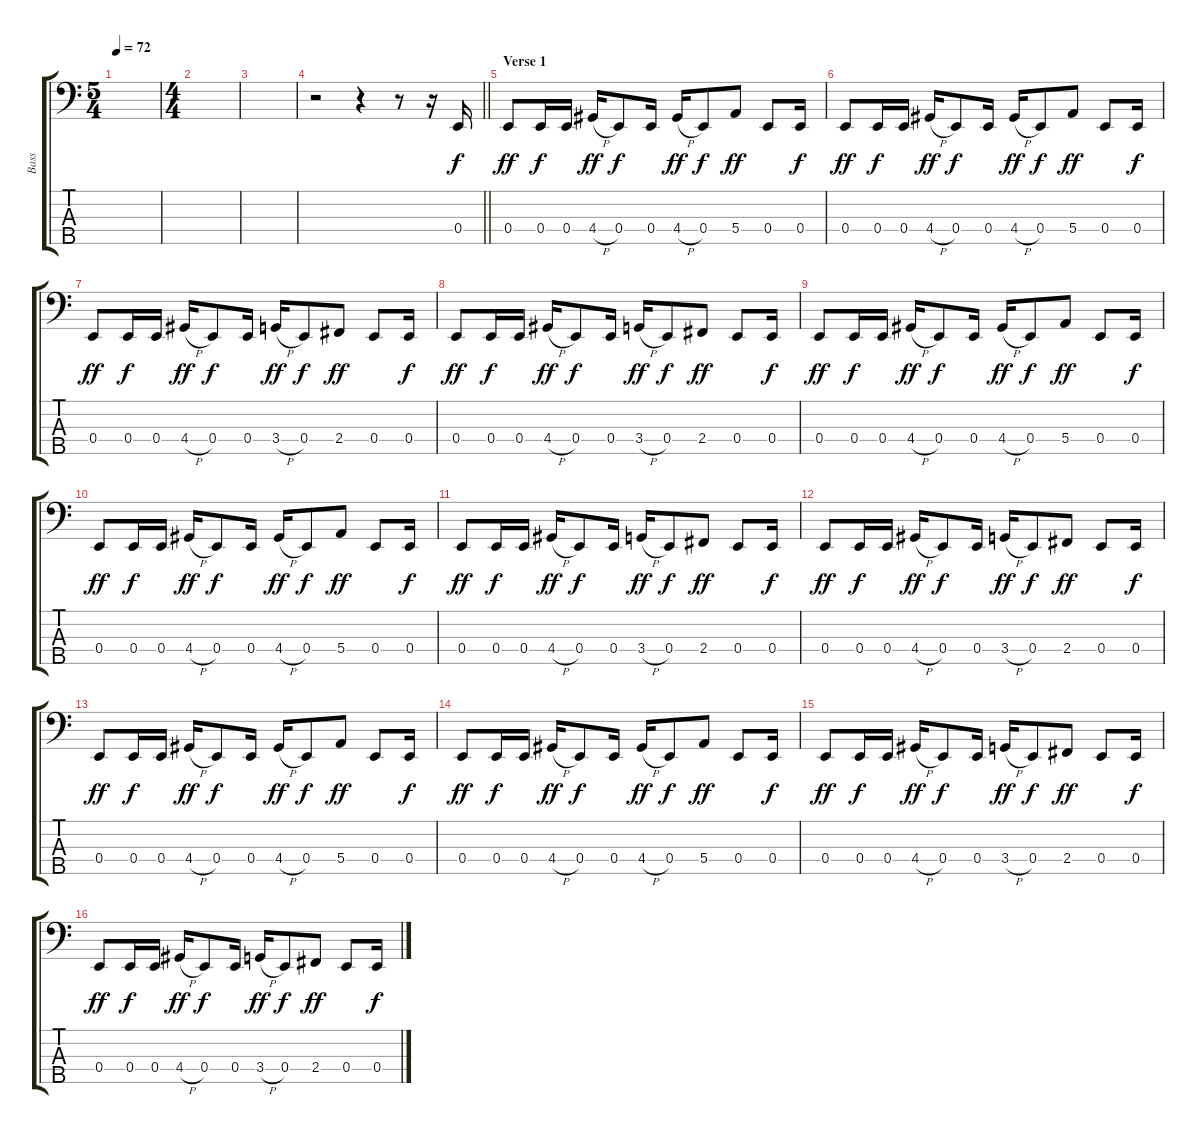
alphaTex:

\track ("Bass" "Bass") {instrument electricbassfinger}
\staff {score tabs}
\tuning (G2 D2 A1 E1 B0) {hide}
\ts (5 4)
\tempo 72
\clef f4
\ks c
|
\ts (4 4)
|
|
\barLineRight lightlight
r.2 r.4 r.8 r.16 0.4.16 |
\section ("" "Verse 1")
0.4.8{dy ff} 0.4.16{dy f} 0.4.16 4.4{h}.16{dy ff} 0.4.8{dy f} 0.4.16 4.4{h}.16{dy ff} 0.4.8{dy f} 5.4.8{dy ff} 0.4.8 0.4.16{dy f} |
0.4.8{dy ff} 0.4.16{dy f} 0.4.16 4.4{h}.16{dy ff} 0.4.8{dy f} 0.4.16 4.4{h}.16{dy ff} 0.4.8{dy f} 5.4.8{dy ff} 0.4.8 0.4.16{dy f} |
0.4.8{dy ff} 0.4.16{dy f} 0.4.16 4.4{h}.16{dy ff} 0.4.8{dy f} 0.4.16 3.4{h}.16{dy ff} 0.4.8{dy f} 2.4.8{dy ff} 0.4.8 0.4.16{dy f} |
0.4.8{dy ff} 0.4.16{dy f} 0.4.16 4.4{h}.16{dy ff} 0.4.8{dy f} 0.4.16 3.4{h}.16{dy ff} 0.4.8{dy f} 2.4.8{dy ff} 0.4.8 0.4.16{dy f} |
0.4.8{dy ff} 0.4.16{dy f} 0.4.16 4.4{h}.16{dy ff} 0.4.8{dy f} 0.4.16 4.4{h}.16{dy ff} 0.4.8{dy f} 5.4.8{dy ff} 0.4.8 0.4.16{dy f} |
0.4.8{dy ff} 0.4.16{dy f} 0.4.16 4.4{h}.16{dy ff} 0.4.8{dy f} 0.4.16 4.4{h}.16{dy ff} 0.4.8{dy f} 5.4.8{dy ff} 0.4.8 0.4.16{dy f} |
0.4.8{dy ff} 0.4.16{dy f} 0.4.16 4.4{h}.16{dy ff} 0.4.8{dy f} 0.4.16 3.4{h}.16{dy ff} 0.4.8{dy f} 2.4.8{dy ff} 0.4.8 0.4.16{dy f} |
0.4.8{dy ff} 0.4.16{dy f} 0.4.16 4.4{h}.16{dy ff} 0.4.8{dy f} 0.4.16 3.4{h}.16{dy ff} 0.4.8{dy f} 2.4.8{dy ff} 0.4.8 0.4.16{dy f} |
0.4.8{dy ff} 0.4.16{dy f} 0.4.16 4.4{h}.16{dy ff} 0.4.8{dy f} 0.4.16 4.4{h}.16{dy ff} 0.4.8{dy f} 5.4.8{dy ff} 0.4.8 0.4.16{dy f} |
0.4.8{dy ff} 0.4.16{dy f} 0.4.16 4.4{h}.16{dy ff} 0.4.8{dy f} 0.4.16 4.4{h}.16{dy ff} 0.4.8{dy f} 5.4.8{dy ff} 0.4.8 0.4.16{dy f} |
0.4.8{dy ff} 0.4.16{dy f} 0.4.16 4.4{h}.16{dy ff} 0.4.8{dy f} 0.4.16 3.4{h}.16{dy ff} 0.4.8{dy f} 2.4.8{dy ff} 0.4.8 0.4.16{dy f} |
0.4.8{dy ff} 0.4.16{dy f} 0.4.16 4.4{h}.16{dy ff} 0.4.8{dy f} 0.4.16 3.4{h}.16{dy ff} 0.4.8{dy f} 2.4.8{dy ff} 0.4.8 0.4.16{dy f}
